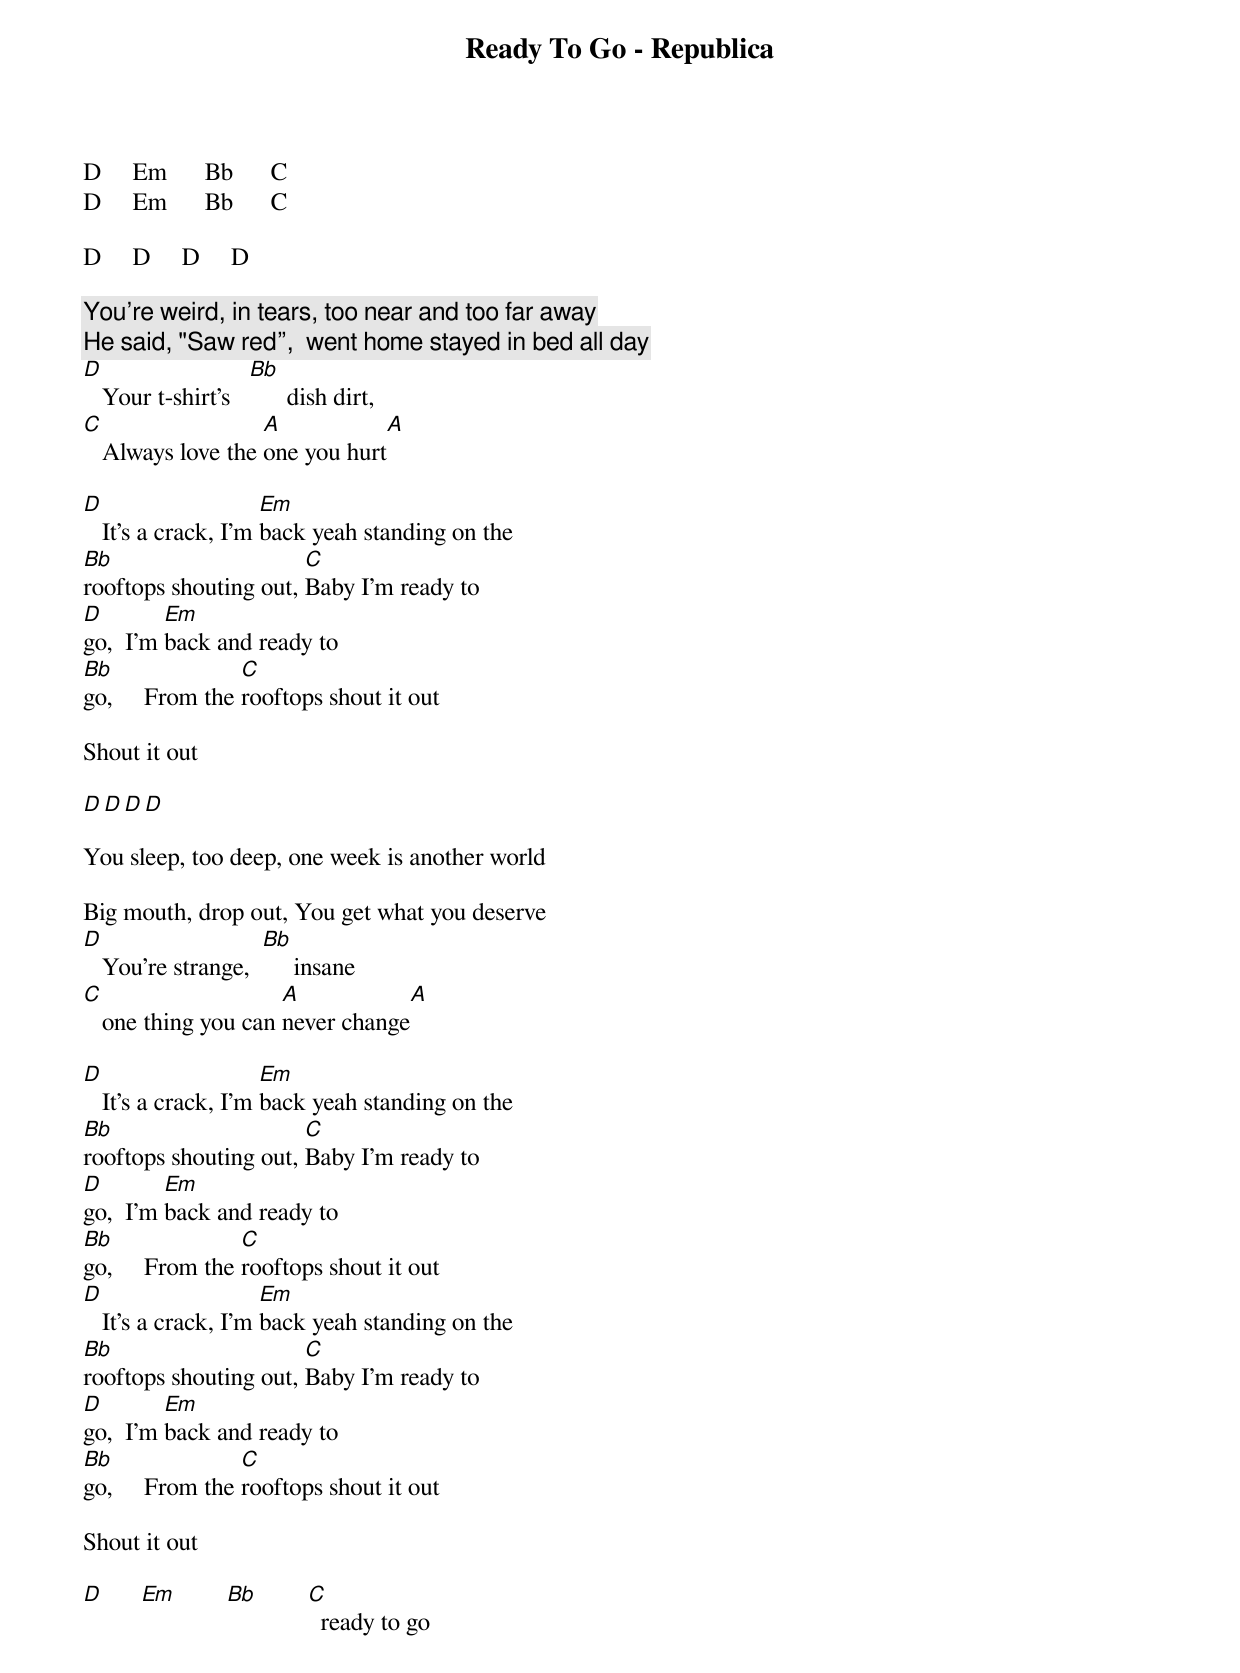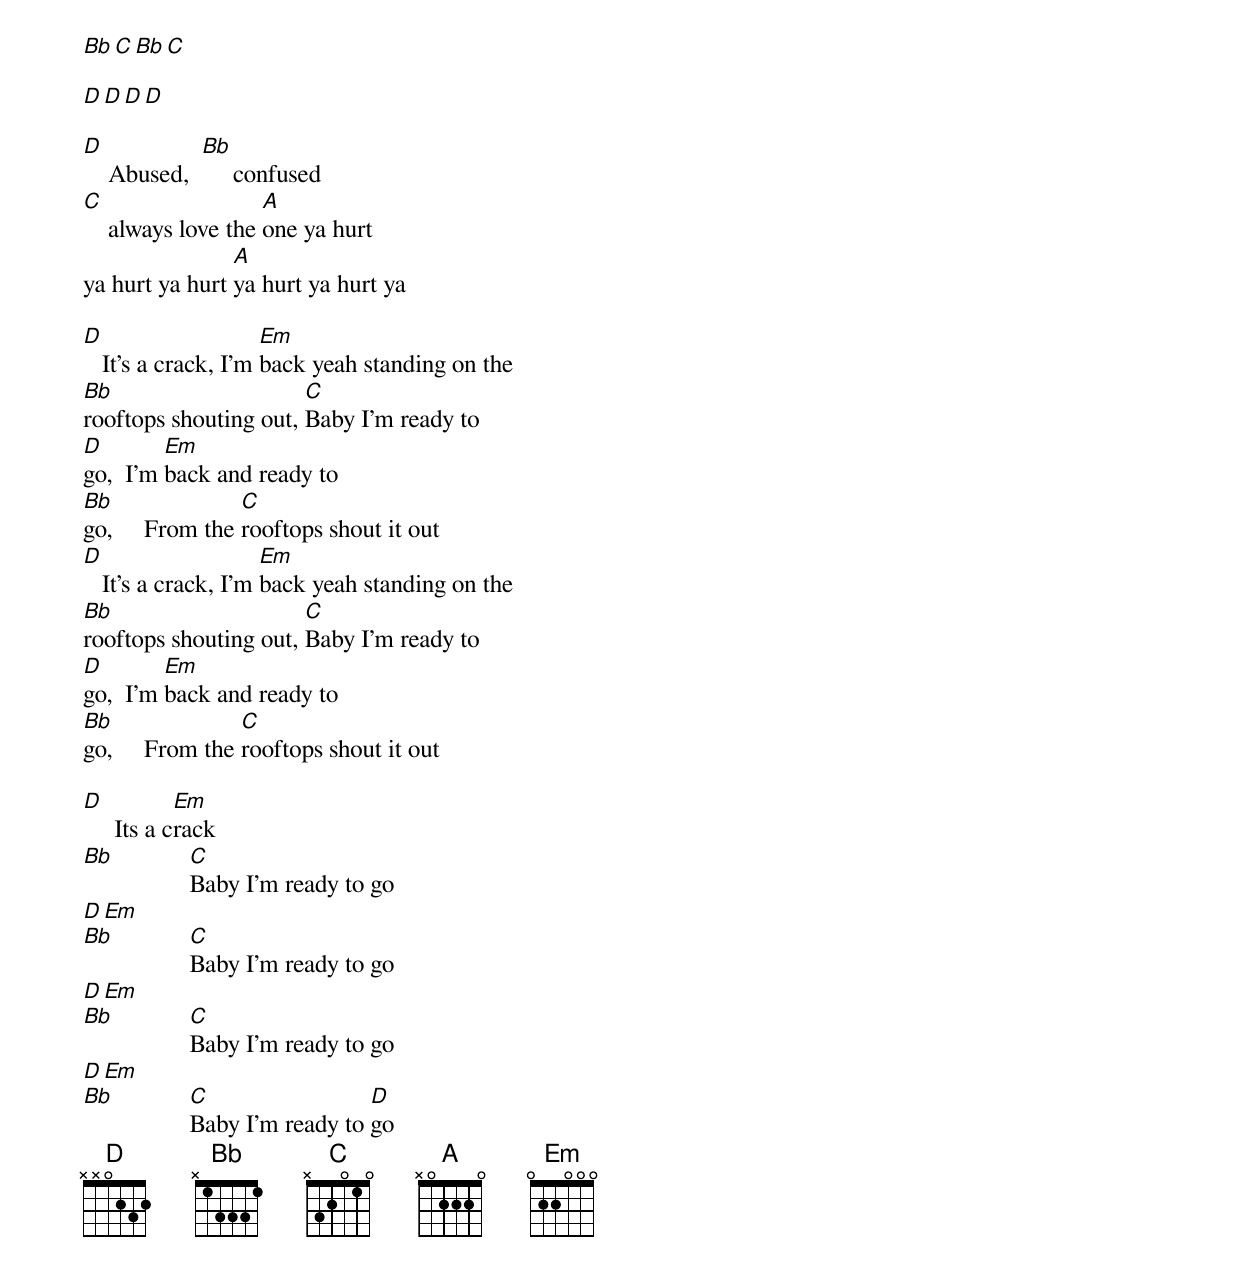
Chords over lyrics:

Ready To Go - Republica

D     Em      Bb      C
D     Em      Bb      C

D     D     D     D

You're weird, in tears, too near and too far away
He said, "Saw red”,  went home stayed in bed all day
D                   Bb
   Your t-shirt's         dish dirt,
C                  A              A
   Always love the one you hurt

D                    Em
   It's a crack, I'm back yeah standing on the
Bb                     C
rooftops shouting out, Baby I'm ready to
D        Em
go,  I'm back and ready to
Bb               C
go,     From the rooftops shout it out

Shout it out

D     D     D     D

You sleep, too deep, one week is another world

Big mouth, drop out, You get what you deserve
D                   Bb
   You're strange,       insane
C                    A              A
   one thing you can never change

D                    Em
   It's a crack, I'm back yeah standing on the
Bb                     C
rooftops shouting out, Baby I'm ready to
D        Em
go,  I'm back and ready to
Bb               C
go,     From the rooftops shout it out
D                    Em
   It's a crack, I'm back yeah standing on the
Bb                     C
rooftops shouting out, Baby I'm ready to
D        Em
go,  I'm back and ready to
Bb               C
go,     From the rooftops shout it out

Shout it out

D     Em      Bb      C
			ready to go
Bb     C      Bb      C

D     D     D     D

D            Bb
    Abused,       confused
C                   A
    always love the one ya hurt
                A
ya hurt ya hurt ya hurt ya hurt ya

D                    Em
   It's a crack, I'm back yeah standing on the
Bb                     C
rooftops shouting out, Baby I'm ready to
D        Em
go,  I'm back and ready to
Bb               C
go,     From the rooftops shout it out
D                    Em
   It's a crack, I'm back yeah standing on the
Bb                     C
rooftops shouting out, Baby I'm ready to
D        Em
go,  I'm back and ready to
Bb               C
go,     From the rooftops shout it out

D           Em
     Its a crack
Bb          C
            Baby I'm ready to go
D           Em
Bb          C
            Baby I'm ready to go
D           Em
Bb          C
            Baby I'm ready to go
D           Em
Bb          C                 D
            Baby I'm ready to go
